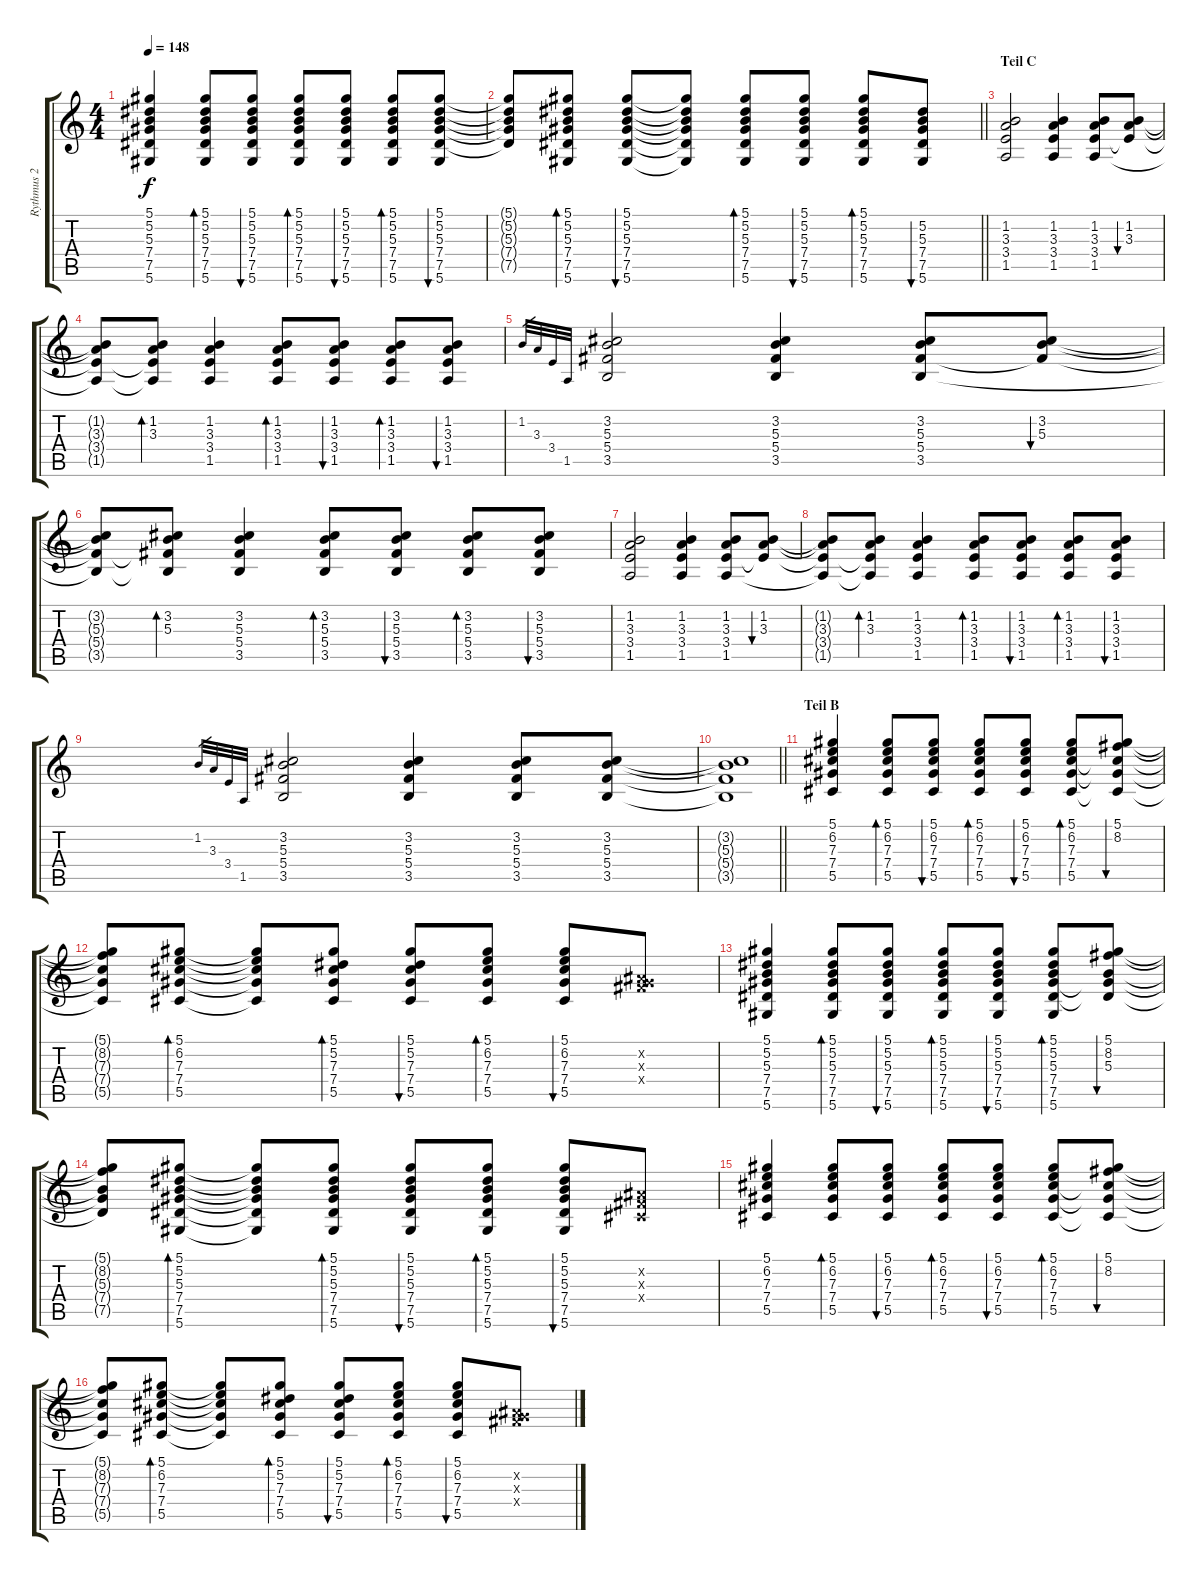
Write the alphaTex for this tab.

\track ("Rythmus 2 " "Rythmus 2 ") {instrument acousticguitarsteel}
\staff {score tabs}
\tuning (Eb4 Bb3 Gb3 Db3 Ab2 Eb2) {hide}
\ts (4 4)
\tempo 148
\clef g2
\ks c
(5.1 5.2 5.3 7.4 7.5 5.6).4{dy f} (5.1 5.2 5.3 7.4 7.5 5.6).8{bd 30} (5.1 5.2 5.3 7.4 7.5 5.6).8{bu 30} (5.1 5.2 5.3 7.4 7.5 5.6).8{bd 30} (5.1 5.2 5.3 7.4 7.5 5.6).8{bu 30} (5.1 5.2 5.3 7.4 7.5 5.6).8{bd 30} (5.1 5.2 5.3 7.4 7.5 5.6).8{bu 30} |
\barLineRight lightlight
(5.1{t} 5.2{t} 5.3{t} 7.4{t} 7.5{t}).8 (5.1 5.2 5.3 7.4 7.5 5.6).8{bd 30} (5.1 5.2 5.3 7.4 7.5 5.6).8{bu 30} (5.1{t} 5.2{t} 5.3{t} 7.4{t} 7.5{t} 5.6{t}).8 (5.1 5.2 5.3 7.4 7.5 5.6).8{bd 30} (5.1 5.2 5.3 7.4 7.5 5.6).8{bu 30} (5.1 5.2 5.3 7.4 7.5 5.6).8{bd 30} (5.2 5.3 7.4 7.5 5.6).8{bu 30} |
\section ("" "Teil C")
(1.2 3.3 3.4 1.5).2{volume 14} (1.2 3.3 3.4 1.5).4 (1.2 3.3 3.4 1.5).8 (1.2 3.3 3.4{t}).8{bu 120} |
(1.2{t} 3.3{t} 3.4{t} 1.5{t}).8 (1.2 3.3 3.4{t} 1.5{t}).8{bd 120} (1.2 3.3 3.4 1.5).4 (1.2 3.3 3.4 1.5).8{bd 240} (1.2 3.3 3.4 1.5).8{bu 240} (1.2 3.3 3.4 1.5).8{bd 240} (1.2 3.3 3.4 1.5).8{bu 240} |
1.2.32{gr} 3.3.32{gr} 3.4.32{gr} 1.5.32{gr} (3.2 5.3 5.4 3.5).2 (3.2 5.3 5.4 3.5).4 (3.2 5.3 5.4 3.5).8 (3.2 5.3 5.4{t}).8{bu 120} |
(3.2{t} 5.3{t} 5.4{t} 3.5{t}).8 (3.2 5.3 5.4{t} 3.5{t}).8{bd 120} (3.2 5.3 5.4 3.5).4 (3.2 5.3 5.4 3.5).8{bd 240} (3.2 5.3 5.4 3.5).8{bu 240} (3.2 5.3 5.4 3.5).8{bd 240} (3.2 5.3 5.4 3.5).8{bu 240} |
(1.2 3.3 3.4 1.5).2 (1.2 3.3 3.4 1.5).4 (1.2 3.3 3.4 1.5).8 (1.2 3.3 3.4{t}).8{bu 120} |
(1.2{t} 3.3{t} 3.4{t} 1.5{t}).8 (1.2 3.3 3.4{t} 1.5{t}).8{bd 30} (1.2 3.3 3.4 1.5).4 (1.2 3.3 3.4 1.5).8{bd 240} (1.2 3.3 3.4 1.5).8{bu 240} (1.2 3.3 3.4 1.5).8{bd 240} (1.2 3.3 3.4 1.5).8{bu 240} |
1.2.32{gr} 3.3.32{gr} 3.4.32{gr} 1.5.32{gr} (3.2 5.3 5.4 3.5).2 (3.2 5.3 5.4 3.5).4 (3.2 5.3 5.4 3.5).8 (3.2 5.3 5.4 3.5).8 |
\barLineRight lightlight
(3.2{t} 5.3{t} 5.4{t} 3.5{t}).1 |
\section ("" "Teil B")
(5.1 6.2 7.3 7.4 5.5).4{volume 12} (5.1 6.2 7.3 7.4 5.5).8{bd 30} (5.1 6.2 7.3 7.4 5.5).8{bu 30} (5.1 6.2 7.3 7.4 5.5).8{bd 30} (5.1 6.2 7.3 7.4 5.5).8{bu 30} (5.1 6.2 7.3 7.4 5.5).8{bd 30} (5.1 8.2 7.3{t} 7.4{t} 5.5{t}).8{bu 30} |
(5.1{t} 8.2{t} 7.3{t} 7.4{t} 5.5{t}).8 (5.1 6.2 7.3 7.4 5.5).8{bd 30} (5.1{t} 6.2{t} 7.3{t} 7.4{t} 5.5{t}).8 (5.1 5.2 7.3 7.4 5.5).8{bd 30} (5.1 5.2 7.3 7.4 5.5).8{bu 30} (5.1 6.2 7.3 7.4 5.5).8{bd 30} (5.1 6.2 7.3 7.4 5.5).8{bu 30} (0.2{x} 0.3{x} 7.4{x}).8 |
(5.1 5.2 5.3 7.4 7.5 5.6).4 (5.1 5.2 5.3 7.4 7.5 5.6).8{bd 30} (5.1 5.2 5.3 7.4 7.5 5.6).8{bu 30} (5.1 5.2 5.3 7.4 7.5 5.6).8{bd 30} (5.1 5.2 5.3 7.4 7.5 5.6).8{bu 30} (5.1 5.2 5.3 7.4 7.5 5.6).8{bd 30} (5.1 8.2 5.3 7.4{t} 7.5{t}).8{bu 30} |
(5.1{t} 8.2{t} 5.3{t} 7.4{t} 7.5{t}).8 (5.1 5.2 5.3 7.4 7.5 5.6).8{bd 30} (5.1{t} 5.2{t} 5.3{t} 7.4{t} 7.5{t} 5.6{t}).8 (5.1 5.2 5.3 7.4 7.5 5.6).8{bd 30} (5.1 5.2 5.3 7.4 7.5 5.6).8{bu 30} (5.1 5.2 5.3 7.4 7.5 5.6).8{bd 30} (5.1 5.2 5.3 7.4 7.5 5.6).8{bu 30} (0.2{x} 0.3{x} 0.4{x}).8 |
(5.1 6.2 7.3 7.4 5.5).4{volume 12} (5.1 6.2 7.3 7.4 5.5).8{bd 30} (5.1 6.2 7.3 7.4 5.5).8{bu 30} (5.1 6.2 7.3 7.4 5.5).8{bd 30} (5.1 6.2 7.3 7.4 5.5).8{bu 30} (5.1 6.2 7.3 7.4 5.5).8{bd 30} (5.1 8.2 7.3{t} 7.4{t} 5.5{t}).8{bu 30} |
(5.1{t} 8.2{t} 7.3{t} 7.4{t} 5.5{t}).8 (5.1 6.2 7.3 7.4 5.5).8{bd 30} (5.1{t} 6.2{t} 7.3{t} 7.4{t} 5.5{t}).8 (5.1 5.2 7.3 7.4 5.5).8{bd 30} (5.1 5.2 7.3 7.4 5.5).8{bu 30} (5.1 6.2 7.3 7.4 5.5).8{bd 30} (5.1 6.2 7.3 7.4 5.5).8{bu 30} (0.2{x} 0.3{x} 7.4{x}).8
